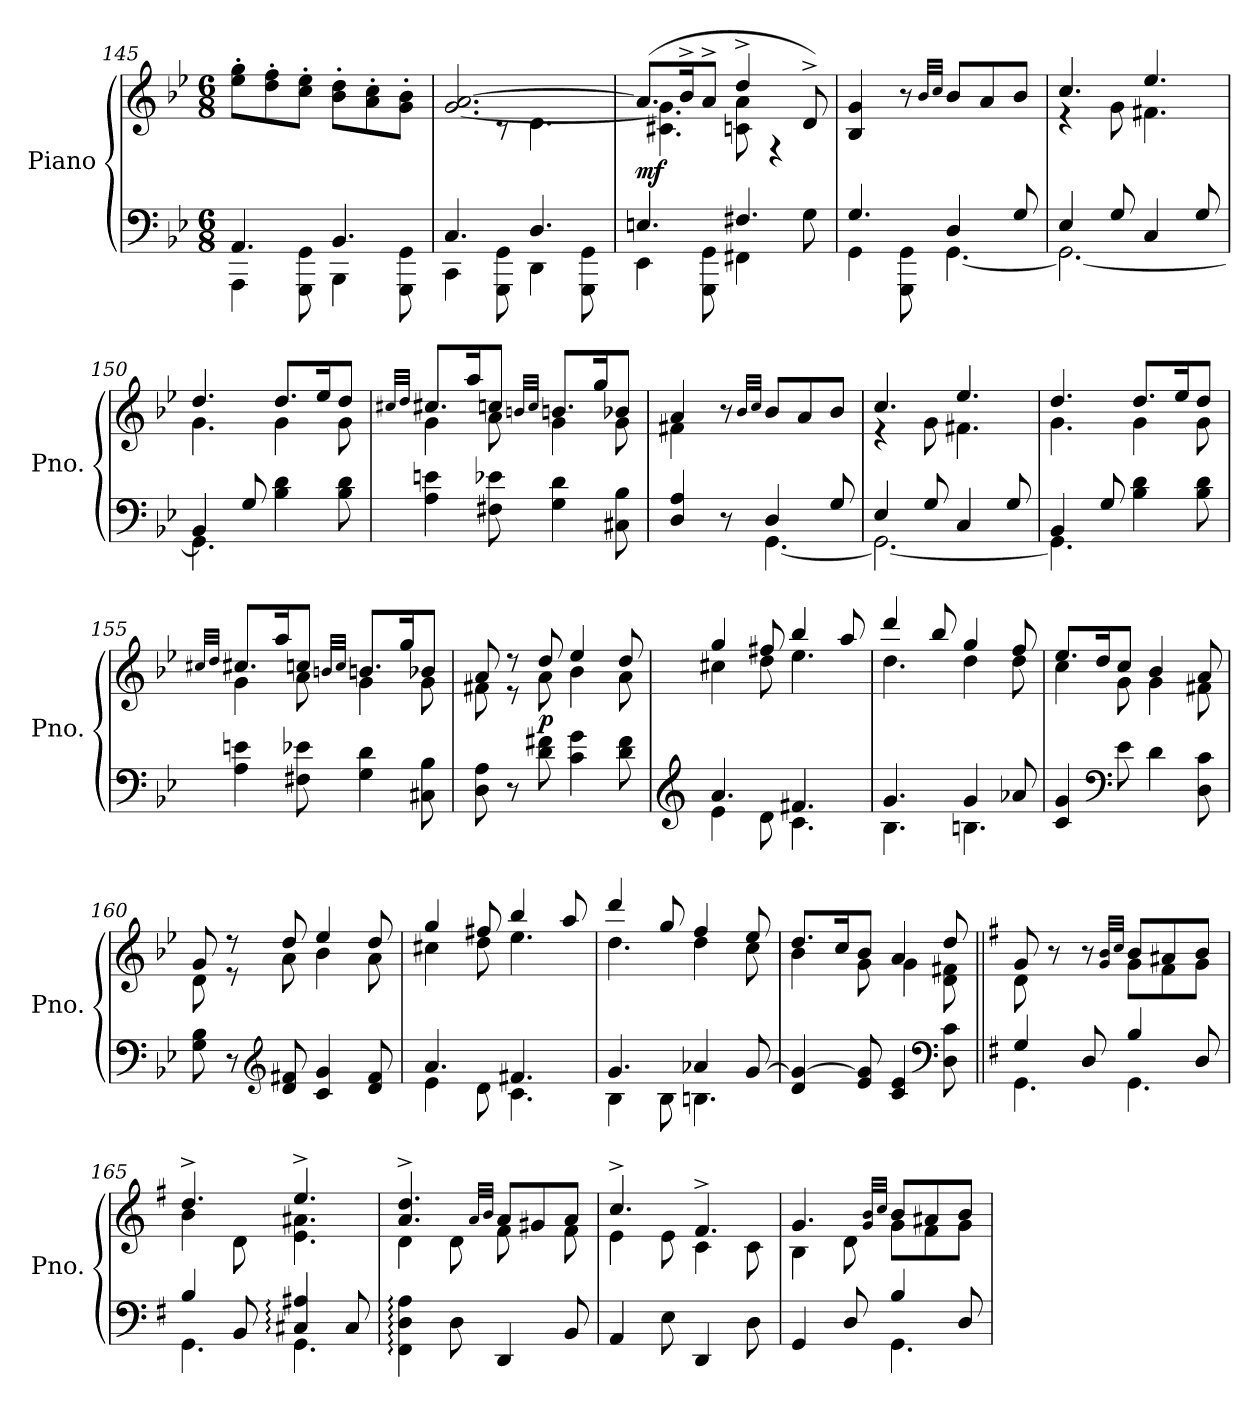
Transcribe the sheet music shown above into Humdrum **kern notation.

**kern	**kern	**dynam
*part1	*part1	*part1
*staff2	*staff1	*staff1/2
*I"Piano	*	*
*I'Pno.	*	*
*clefF4	*clefG2	*
*k[b-e-]	*k[b-e-]	*
*M6/8	*M6/8	*
=145	=145	=145
*^	*	*
4.AAA/yy 4.AA/	4AAA\	8ee-\' 8gg\'L	.
.	.	8dd\' 8ff\'	.
.	8GGG\ 8GG\	8cc\' 8ee-\'J	.
4.BBB-/yy 4.BB-/	4BBB-\	8b-\' 8dd\'L	.
.	.	8a\' 8cc\'	.
.	8GGG\ 8GG\	8g\' 8b-\'J	.
=146	=146	=146	=146
*	*	*^	*
4.CC/yy 4.C/	4CC\	[2.g/ [2.a/	4ryy	.
.	8GGG\ 8GG\	.	8r	.
4.DD/yy 4.D/	4DD\	.	4.d\	.
.	8GGG\ 8GG\	.	.	.
!!LO:LB:g=z	!!
=147	=147	=147	=147	=147
!	!	!	!	!LO:DY:b
4.EEn/yy 4.En/	4EE\	(>8.a/L]	4.c#X\ 4.g\]	mf
.	.	16b-^/K	.	.
.	8GGG\ 8GG\	8a^/J	.	.
4.FF#X/yy 4.F#X/	4FF#\	4dd^/	8cn\ 8a\	.
.	.	.	4r	.
.	8G\	8d^/)	.	.
*	*	*v	*v	*
=148	=148	=148	=148
!	!	!	!LO:DY:b=2
!	!	!	!LO:DY:n=1:b
4.GG/yy 4.G/	4GG\	4B-/ 4g/	mf f
.	8GGG\ 8GG\	8r	.
.	.	32qb-/LLL	.
.	.	32qcc/JJJ	.
4D/	[4.GG\	8b-/L	.
.	.	8a/	.
8G/	.	8b-/J	.
=149	=149	=149	=149
*	*	*^	*
4E-/	2.GG\_	4.cc/	4r	.
8G/	.	.	8g\	.
4C/	.	4.ee-/	4.f#X\	.
8G/	.	.	.	.
=150	=150	=150	=150	=150
4BB-/	4.GG\]	4.dd/	4.g\	.
8G/	.	.	.	.
4B-\ 4d\	4.ryy	8.dd/L	4g\	.
.	.	16ee-/K	.	.
8B-\ 8d\	.	8dd/J	8g\	.
*v	*v	*	*	*
=151	=151	=151	=151
.	32qcc#X/LLL	.	.
.	32qdd/JJJ	.	.
4A\ 4en\	8.cc#/L	4g\	.
.	16aa/K	.	.
8F#X\ 8e-X\	8ccn/J	8a\	.
.	32qbn/LLL	.	.
.	32qcc/JJJ	.	.
4G\ 4d\	8.b/L	4g\	.
.	16gg/K	.	.
8C#X\ 8B-\	8b-X/J	8g\	.
!!LO:LB:g=z	!!
=152	=152	=152	=152
*^	*	*	*
4D/ 4A/	4.ryy	4a/	4f#X\	.
8r	.	8r	2ryy	.
.	.	32qb-/LLL	.	.
.	.	32qcc/JJJ	.	.
4D/	[4.GG\	8b-/L	.	.
.	.	8a/	.	.
8G/	.	8b-/J	.	.
=153	=153	=153	=153	=153
4E-/	2.GG\_	4.cc/	4r	.
8G/	.	.	8g\	.
4C/	.	4.ee-/	4.f#X\	.
8G/	.	.	.	.
=154	=154	=154	=154	=154
4BB-/	4.GG\]	4.dd/	4.g\	.
8G/	.	.	.	.
4B-\ 4d\	4.ryy	8.dd/L	4g\	.
.	.	16ee-/K	.	.
8B-\ 8d\	.	8dd/J	8g\	.
*v	*v	*	*	*
=155	=155	=155	=155
.	32qcc#X/LLL	.	.
.	32qdd/JJJ	.	.
4A\ 4en\	8.cc#/L	4g\	.
.	16aa/K	.	.
8F#X\ 8e-X\	8ccn/J	8a\	.
.	32qbn/LLL	.	.
.	32qcc/JJJ	.	.
4G\ 4d\	8.b/L	4g\	.
.	16gg/K	.	.
8C#X\ 8B-\	8b-X/J	8g\	.
=156	=156	=156	=156
8D\ 8A\	8a/	8f#X\	.
8r	8r	8r	.
!	!	!	!LO:DY:b
8d\ 8f#X\	8dd/	8a\	p
4c\ 4g\	4ee-/	4b-\	.
8d\ 8f#\	8dd/	8a\	.
!!LO:LB:g=z	!!
=157	=157	=157	=157
*clefG2	*	*	*
*^	*	*	*
4.a/	4e-\	4gg/	4cc#X\	.
.	8d\	8ff#X/	8dd\	.
4.f#X/	4.c\	4bb-/	4.ee-\	.
.	.	8aa/	.	.
=158	=158	=158	=158	=158
4.g/	4.B-\	4ddd/	4.dd\	.
.	.	8bb-/	.	.
4g/	4.Bn\	4gg/	4dd\	.
8a-X/	.	8ff/	8dd\	.
*v	*v	*	*	*
=159	=159	=159	=159
4c/ 4g/	8.ee-/L	4cc\	.
.	16dd/K	.	.
*clefF4	*	*	*
8e-\	8cc/J	8g\	.
4d\	4b-/	4g\	.
8D\ 8c\	8a/	8f#X\	.
=160	=160	=160	=160
8G\ 8B-\	8g/	8d\	.
8r	8r	8r	.
*clefG2	*	*	*
8d/ 8f#X/	8dd/	8a\	.
4c/ 4g/	4ee-/	4b-\	.
8d/ 8f#/	8dd/	8a\	.
=161	=161	=161	=161
*^	*	*	*
4.a/	4e-\	4gg/	4cc#X\	.
.	8d\	8ff#X/	8dd\	.
4.f#X/	4.c\	4bb-/	4.ee-\	.
.	.	8aa/	.	.
=162	=162	=162	=162	=162
*	*	*MM100	*	*
4.g/	4B-\	4ddd/	4.dd\	.
.	8B-\	8gg/	.	.
4a-X/	4.Bn\	4ff/	4dd\	.
[8g/	.	8ee-/	8cc\	.
*v	*v	*	*	*
!!LO:LB:g=z	!!
=163	=163	=163	=163
*	*MM90	*	*
4d/ 4g/_	8.dd/L	4b-\	.
.	16cc/K	.	.
8e-/ 8g/]	8b-/J	8g\	.
4c/ 4e-/	4a/	4g\	.
*clefF4	*	*	*
*	*MM50	*	*
8D\ 8c\	8dd/	8d\ 8f#X\	.
=164||	=164||	=164||	=164||
*k[f#]	*k[f#]	*	*
*	*MM100	*	*
*^	*	*	*
4G/	4.GG\	8g/	8d\	.
.	.	8r	4ryy	.
*	*	*MM116	*	*
8D/	.	8r	.	.
.	.	32qg/ 32qb/LLL	.	.
.	.	32qcc/JJJ	.	.
4B/	4.GG\	8b/L	8g\L	.
.	.	8a#X/	8f#\	.
8D/	.	8b/J	8g\J	.
=165	=165	=165	=165	=165
4B/	4.GG\	4.dd^/	4b\	.
8BB/	.	.	8d\	.
4C#X/: 4A#X/:	4.GG\	4.ee^/	4.e\ 4.a#X\	.
8C#/	.	.	.	.
*v	*v	*	*	*
=166	=166	=166	=166
4FF#\: 4D\: 4A\:	4.a/^ 4.dd/^	4d\	.
8D\	.	8d\	.
.	32qa/LLL	.	.
.	32qb/JJJ	.	.
4DD/	8a/L	8f#\	.
.	8g#X/	8ryy	.
8BB/	8a/J	8f#\	.
=167	=167	=167	=167
4AA/	4.cc^/	4e\	.
8E\	.	8e\	.
4DD/	4.f#^/	4c\	.
8D\	.	8c\	.
!!LO:PB:g=z	!!
=168	=168	=168	=168
*^	*	*	*
4GG/	4.ryy	4.g/	4B\	.
8D/	.	.	8d\	.
.	.	32qg/ 32qb/LLL	.	.
.	.	32qcc/JJJ	.	.
4B/	4.GG\	8b/L	8g\L	.
.	.	8a#X/	8f#\	.
8D/	.	8b/J	8g\J	.
*v	*v	*	*	*
*	*v	*v	*
=	=	=
*-	*-	*-
